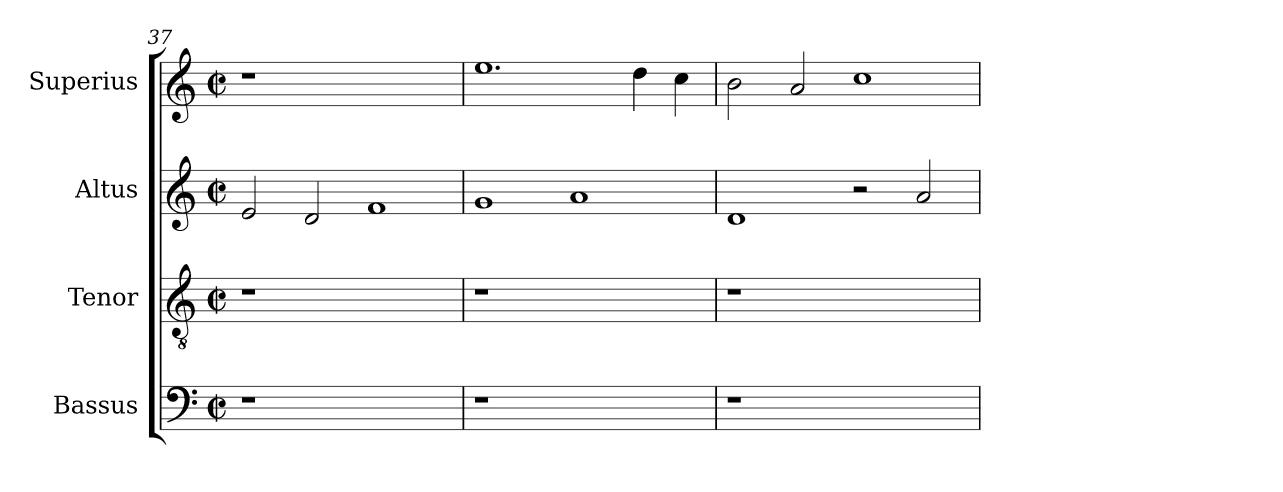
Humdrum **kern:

**kern	**kern	**kern	**kern
*part4	*part3	*part2	*part1
*staff4	*staff3	*staff2	*staff1
*I"Bassus	*I"Tenor	*I"Altus	*I"Superius
*I'B.	*I'T.	*I'A.	*I'S.
*clefF4	*clefGv2	*clefG2	*clefG2
*	*ITrd7c12	*	*
*k[]	*k[]	*k[]	*k[]
*C:	*C:	*C:	*C:
*M2/2	*M2/2	*M2/2	*M2/2
*met(c|)	*met(c|)	*met(c|)	*met(c|)
=37	=37	=37	=37
!LO:N:vis=1	!LO:N:vis=1	!	!LO:N:vis=1
1r	1r	2ei/	1r
.	.	2di/	.
1ryy	1ryy	1fi	1ryy
=38	=38	=38	=38
!LO:N:vis=1	!LO:N:vis=1	!	!
1r	1r	1gi	1.eei
1ryy	1ryy	1ai	.
.	.	.	4ddi\
.	.	.	4cci\
!!LO:LB:g=z
=39	=39	=39	=39
!LO:N:vis=1	!LO:N:vis=1	!	!
1r	1r	1di	2bi\
.	.	.	2ai/
1ryy	1ryy	2r	1cci
.	.	2ai/	.
=	=	=	=
*-	*-	*-	*-
